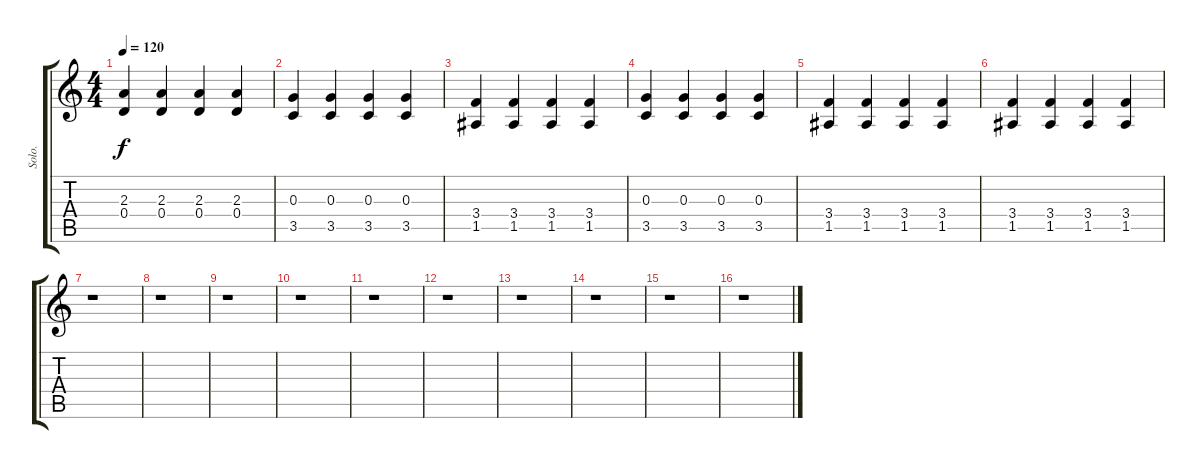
\track ("Solo." "Solo.") {instrument distortionguitar}
\staff {score tabs}
\tuning (E4 B3 G3 D3 A2 E2) {hide}
\ts (4 4)
\tempo 120
\clef g2
\ks c
(2.3 0.4).4{dy f} (2.3 0.4).4 (2.3 0.4).4 (2.3 0.4).4 |
(0.3 3.5).4 (0.3 3.5).4 (0.3 3.5).4 (0.3 3.5).4 |
(3.4 1.5).4 (3.4 1.5).4 (3.4 1.5).4 (3.4 1.5).4 |
(0.3 3.5).4 (0.3 3.5).4 (0.3 3.5).4 (0.3 3.5).4 |
(3.4 1.5).4 (3.4 1.5).4 (3.4 1.5).4 (3.4 1.5).4 |
(3.4 1.5).4 (3.4 1.5).4 (3.4 1.5).4 (3.4 1.5).4 |
r.1 |
r.1 |
r.1 |
r.1 |
r.1 |
r.1 |
r.1 |
r.1 |
r.1 |
r.1
